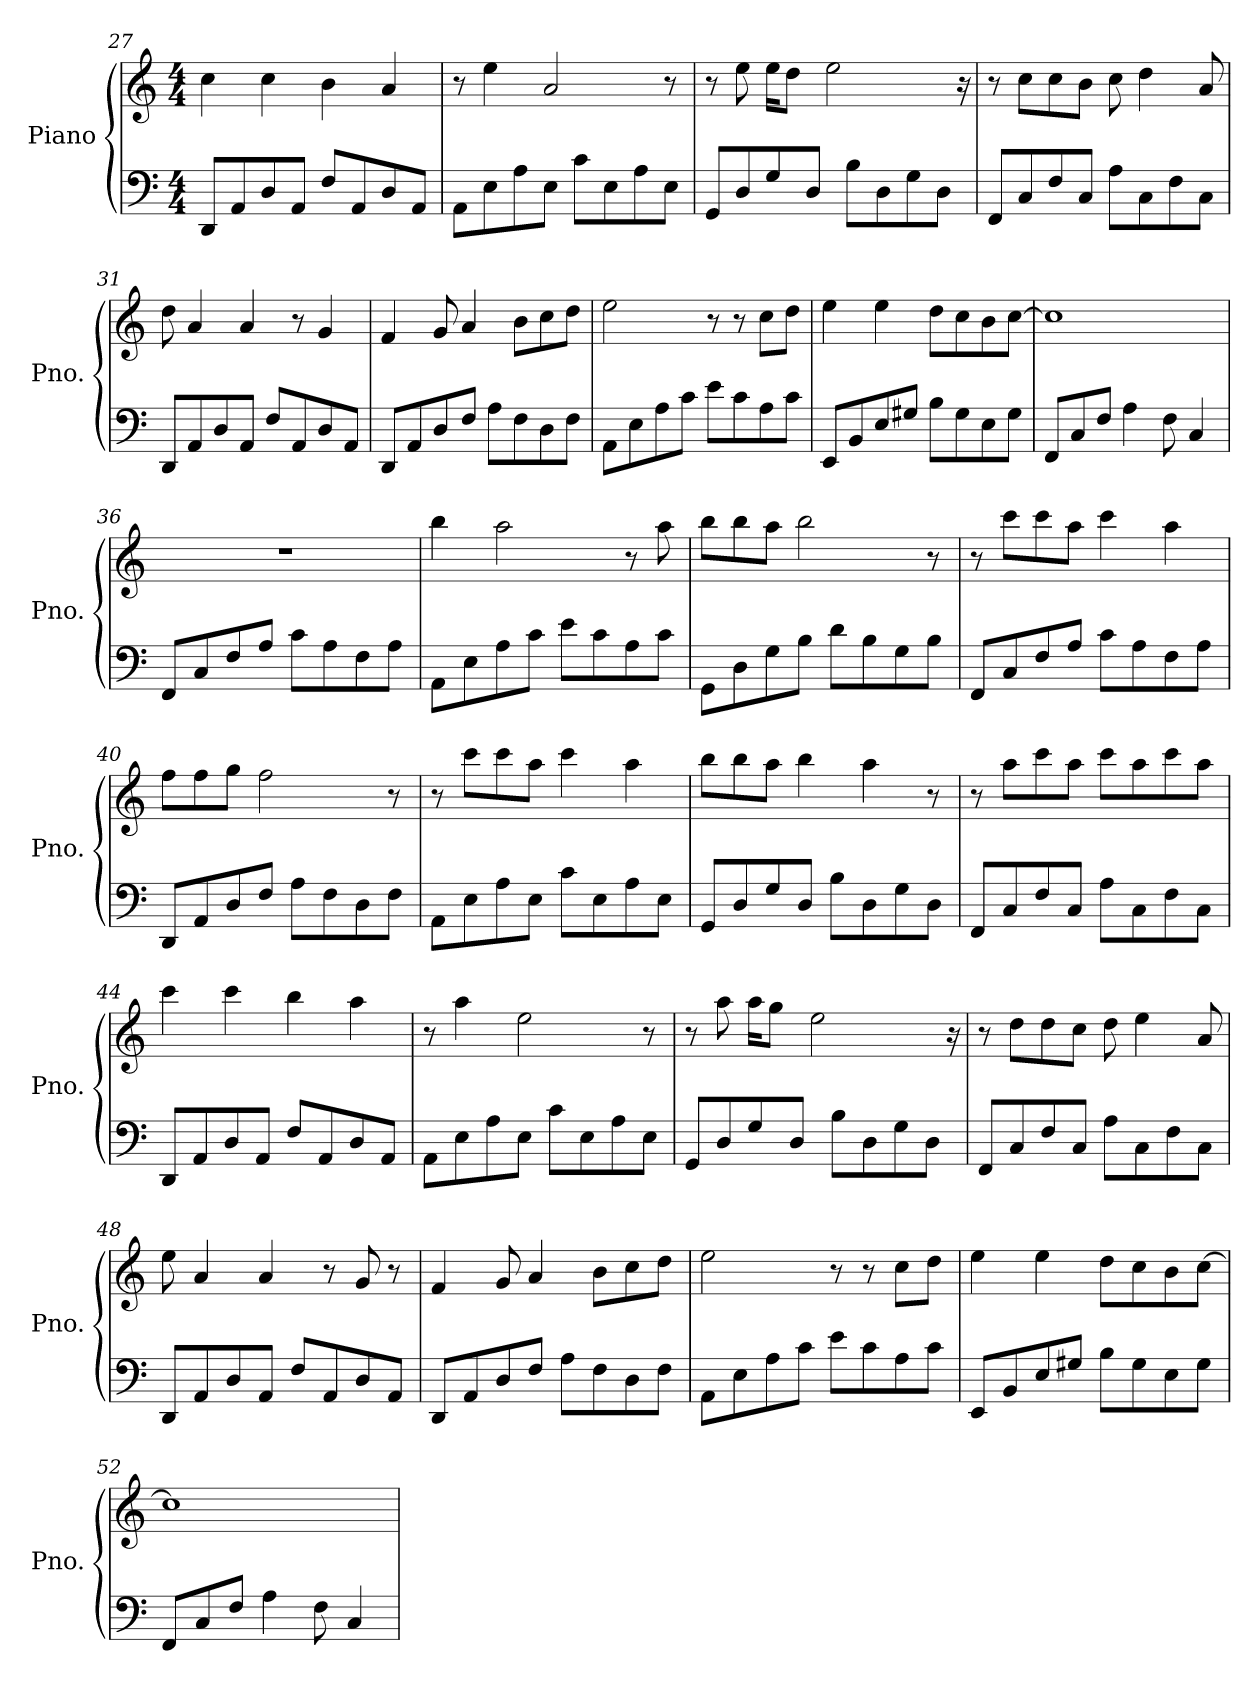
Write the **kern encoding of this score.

**kern	**kern
*part1	*part1
*staff2	*staff1
*I"Piano	*
*I'Pno.	*
*clefF4	*clefG2
*k[]	*k[]
*M4/4	*M4/4
=27	=27
8DD/L	4cc\
8AA/	.
8D/	4cc\
8AA/J	.
8F/L	4b\
8AA/	.
8D/	4a/
8AA/J	.
=28	=28
8AA\L	8r
8E\	4ee\
8A\	.
8E\J	2a/
8c\L	.
8E\	.
8A\	.
8E\J	8r
=29	=29
8GG/L	8r
8D/	8ee\
8G/	16ee\KL
.	8dd\J
8D/J	.
.	2ee\
8B\L	.
8D\	.
8G\	.
8D\J	.
.	16r
=30	=30
8FF/L	8r
8C/	8cc\L
8F/	8cc\
8C/J	8b\J
8A\L	8cc\
8C\	4dd\
8F\	.
8C\J	8a/
=31	=31
8DD/L	8dd\
8AA/	4a/
8D/	.
8AA/J	4a/
8F/L	.
8AA/	8r
8D/	4g/
8AA/J	.
=32	=32
8DD/L	4f/
8AA/	.
8D/	8g/
8F/J	4a/
8A\L	.
8F\	8b\L
8D\	8cc\
8F\J	8dd\J
=33	=33
8AA\L	2ee\
8E\	.
8A\	.
8c\J	.
8e\L	8r
8c\	8r
8A\	8cc\L
8c\J	8dd\J
=34	=34
8EE/L	4ee\
8BB/	.
8E/	4ee\
8G#X/J	.
8B\L	8dd\L
8G#\	8cc\
8E\	8b\
8G#\J	[8cc\J
=35	=35
8FF/L	1cc]
8C/	.
8F/J	.
4A\	.
8F\	.
4C/	.
=36	=36
8FF/L	1r
8C/	.
8F/	.
8A/J	.
8c\L	.
8A\	.
8F\	.
8A\J	.
=37	=37
8AA\L	4bb\
8E\	.
8A\	2aa\
8c\J	.
8e\L	.
8c\	.
8A\	8r
8c\J	8aa\
=38	=38
8GG\L	8bb\L
8D\	8bb\
8G\	8aa\J
8B\J	2bb\
8d\L	.
8B\	.
8G\	.
8B\J	8r
=39	=39
8FF/L	8r
8C/	8ccc\L
8F/	8ccc\
8A/J	8aa\J
8c\L	4ccc\
8A\	.
8F\	4aa\
8A\J	.
=40	=40
8DD/L	8ff\L
8AA/	8ff\
8D/	8gg\J
8F/J	2ff\
8A\L	.
8F\	.
8D\	.
8F\J	8r
=41	=41
8AA\L	8r
8E\	8ccc\L
8A\	8ccc\
8E\J	8aa\J
8c\L	4ccc\
8E\	.
8A\	4aa\
8E\J	.
=42	=42
8GG/L	8bb\L
8D/	8bb\
8G/	8aa\J
8D/J	4bb\
8B\L	.
8D\	4aa\
8G\	.
8D\J	8r
=43	=43
8FF/L	8r
8C/	8aa\L
8F/	8ccc\
8C/J	8aa\J
8A\L	8ccc\L
8C\	8aa\
8F\	8ccc\
8C\J	8aa\J
=44	=44
8DD/L	4ccc\
8AA/	.
8D/	4ccc\
8AA/J	.
8F/L	4bb\
8AA/	.
8D/	4aa\
8AA/J	.
=45	=45
8AA\L	8r
8E\	4aa\
8A\	.
8E\J	2ee\
8c\L	.
8E\	.
8A\	.
8E\J	8r
=46	=46
8GG/L	8r
8D/	8aa\
8G/	16aa\KL
.	8gg\J
8D/J	.
.	2ee\
8B\L	.
8D\	.
8G\	.
8D\J	.
.	16r
=47	=47
8FF/L	8r
8C/	8dd\L
8F/	8dd\
8C/J	8cc\J
8A\L	8dd\
8C\	4ee\
8F\	.
8C\J	8a/
=48	=48
8DD/L	8ee\
8AA/	4a/
8D/	.
8AA/J	4a/
8F/L	.
8AA/	8r
8D/	8g/
8AA/J	8r
=49	=49
8DD/L	4f/
8AA/	.
8D/	8g/
8F/J	4a/
8A\L	.
8F\	8b\L
8D\	8cc\
8F\J	8dd\J
=50	=50
8AA\L	2ee\
8E\	.
8A\	.
8c\J	.
8e\L	8r
8c\	8r
8A\	8cc\L
8c\J	8dd\J
=51	=51
8EE/L	4ee\
8BB/	.
8E/	4ee\
8G#X/J	.
8B\L	8dd\L
8G#\	8cc\
8E\	8b\
8G#\J	[8cc\J
=52	=52
8FF/L	1cc]
8C/	.
8F/J	.
4A\	.
8F\	.
4C/	.
=	=
*-	*-
